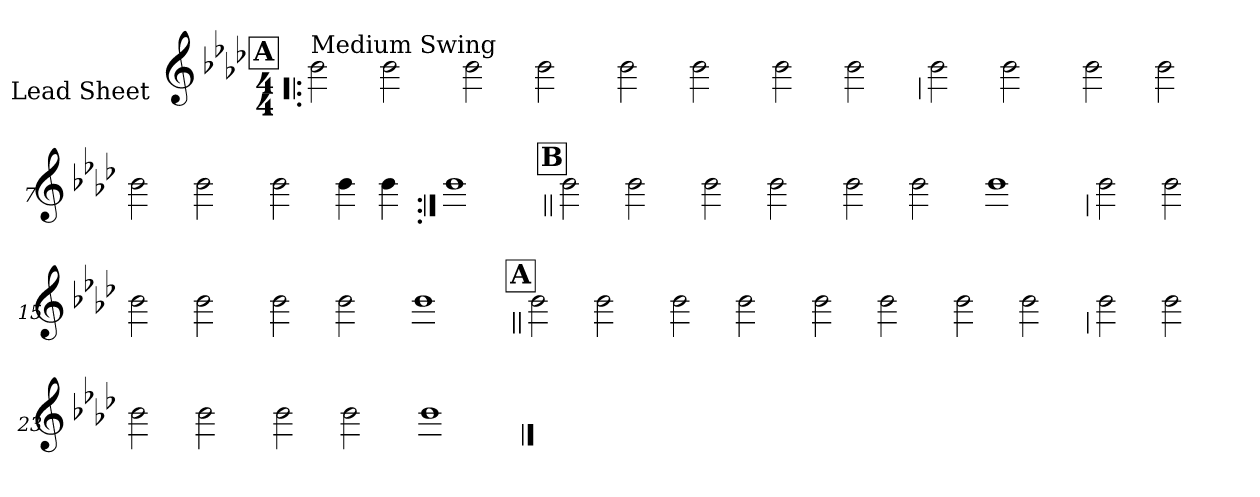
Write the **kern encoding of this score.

**kern
*part1
*staff1
*I"Lead Sheet
*stria0
*clefG2
*k[b-e-a-d-]
*A-:
*M4/4
!!LO:REH:place=s1:a:t=A
=1!|:
!LO:TX:a:t=Medium Swing
2b-
2b-
=2-
2b-
2b-
=3-
2b-
2b-
=4-
2b-
2b-
!!LO:LB:g=z
=5
2b-
2b-
=6-
2b-
2b-
=7-
2b-
2b-
=8-
2b-
4b-
4b-
!!LO:LB:g=z
=9:|!
1b-
!!LO:LB:g=z
!!LO:REH:place=s1:a:t=B
=10||
2b-
2b-
=11-
2b-
2b-
=12-
2b-
2b-
=13-
1b-
!!LO:LB:g=z
=14
2b-
2b-
=15-
2b-
2b-
=16-
2b-
2b-
=17-
1b-
!!LO:LB:g=z
!!LO:REH:place=s1:a:t=A
=18||
2b-
2b-
=19-
2b-
2b-
=20-
2b-
2b-
=21-
2b-
2b-
!!LO:LB:g=z
=22
2b-
2b-
=23-
2b-
2b-
=24-
2b-
2b-
=25-
1b-
==
*-
